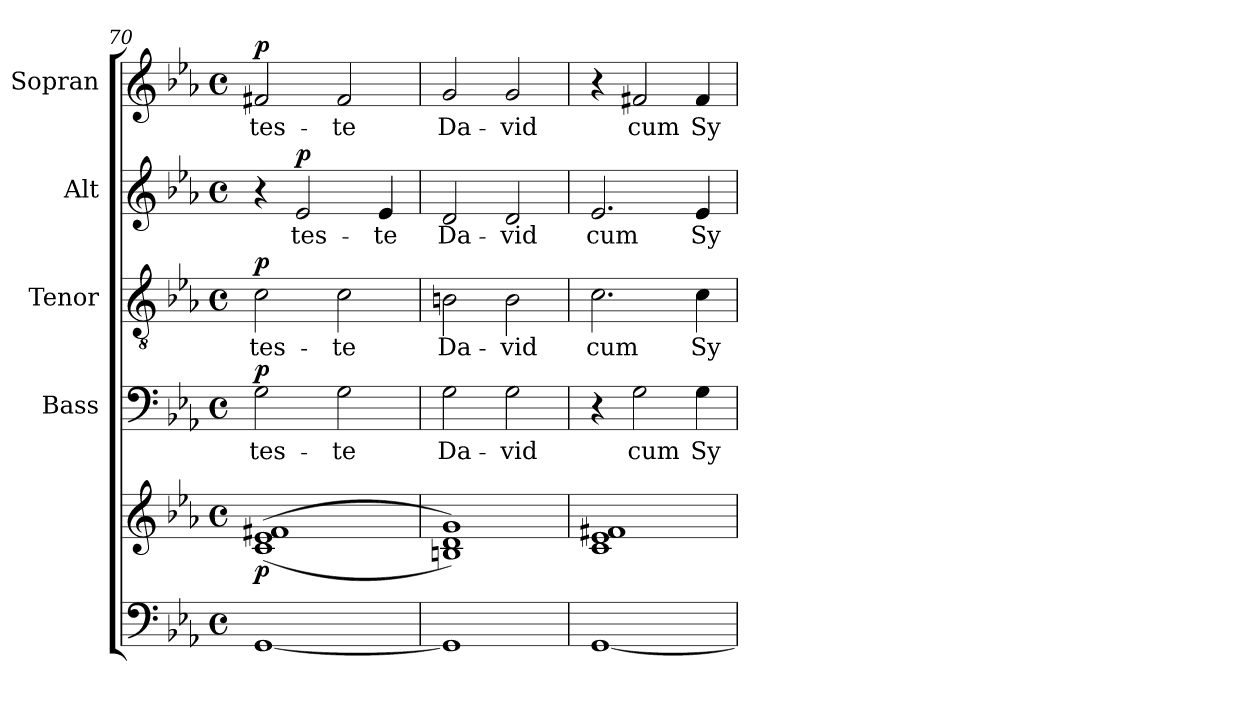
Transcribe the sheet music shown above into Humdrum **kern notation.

**kern	**kern	**dynam	**kern	**text	**dynam	**kern	**text	**dynam	**kern	**text	**dynam	**kern	**text	**dynam
*part5	*part5	*part5	*part4	*part4	*part4	*part3	*part3	*part3	*part2	*part2	*part2	*part1	*part1	*part1
*staff6	*staff5	*staff5/6	*staff4	*staff4	*staff4	*staff3	*staff3	*staff3	*staff2	*staff2	*staff2	*staff1	*staff1	*staff1
*	*	*	*I"Bass	*	*	*I"Tenor	*	*	*I"Alt	*	*	*I"Sopran	*	*
*	*	*	*I'B.	*	*	*I'T.	*	*	*I'A.	*	*	*I'S.	*	*
*clefF4	*clefG2	*	*clefF4	*	*	*clefGv2	*	*	*clefG2	*	*	*clefG2	*	*
*k[b-e-a-]	*k[b-e-a-]	*	*k[b-e-a-]	*	*	*k[b-e-a-]	*	*	*k[b-e-a-]	*	*	*k[b-e-a-]	*	*
*E-:	*E-:	*	*E-:	*	*	*E-:	*	*	*E-:	*	*	*E-:	*	*
*M4/4	*M4/4	*	*M4/4	*	*	*M4/4	*	*	*M4/4	*	*	*M4/4	*	*
*met(c)	*met(c)	*	*met(c)	*	*	*met(c)	*	*	*met(c)	*	*	*met(c)	*	*
=70	=70	=70	=70	=70	=70	=70	=70	=70	=70	=70	=70	=70	=70	=70
!	!	!LO:DY:b	!	!LO:LY:b	!LO:DY:a	!	!LO:LY:b	!LO:DY:a	!	!	!	!	!LO:LY:b	!LO:DY:a
[1GG	(<(>1c 1e- 1f#X	p	2G\	tes-	p	2c\	tes-	p	4r	.	.	2f#X/	tes-	p
!	!	!	!	!	!	!	!	!	!	!LO:LY:b	!LO:DY:a	!	!	!
.	.	.	.	.	.	.	.	.	2e-/	tes-	p	.	.	.
!	!	!	!	!LO:LY:b	!	!	!LO:LY:b	!	!	!	!	!	!LO:LY:b	!
.	.	.	2G\	-te	.	2c\	-te	.	.	.	.	2f#/	-te	.
!	!	!	!	!	!	!	!	!	!	!LO:LY:b	!	!	!	!
.	.	.	.	.	.	.	.	.	4e-/	-te	.	.	.	.
!!LO:LB:g=z
=71	=71	=71	=71	=71	=71	=71	=71	=71	=71	=71	=71	=71	=71	=71
!	!	!	!	!LO:LY:b	!	!	!LO:LY:b	!	!	!LO:LY:b	!	!	!LO:LY:b	!
1GG]	1Bn 1d 1g))	.	2G\	Da-	.	2Bn\	Da-	.	2d/	Da-	.	2g/	Da-	.
!	!	!	!	!LO:LY:b	!	!	!LO:LY:b	!	!	!LO:LY:b	!	!	!LO:LY:b	!
.	.	.	2G\	-vid	.	2B\	-vid	.	2d/	-vid	.	2g/	-vid	.
=72	=72	=72	=72	=72	=72	=72	=72	=72	=72	=72	=72	=72	=72	=72
!	!	!	!	!	!	!	!LO:LY:b	!	!	!LO:LY:b	!	!	!	!
[1GG	1c 1e- 1f#X	.	4r	.	.	2.c\	cum	.	2.e-/	cum	.	4r	.	.
!	!	!	!	!LO:LY:b	!	!	!	!	!	!	!	!	!LO:LY:b	!
.	.	.	2G\	cum	.	.	.	.	.	.	.	2f#X/	cum	.
!	!	!	!	!LO:LY:b	!	!	!LO:LY:b	!	!	!LO:LY:b	!	!	!LO:LY:b	!
.	.	.	4G\	Sy-	.	4c\	Sy-	.	4e-/	Sy-	.	4f#/	Sy-	.
=	=	=	=	=	=	=	=	=	=	=	=	=	=	=
*-	*-	*-	*-	*-	*-	*-	*-	*-	*-	*-	*-	*-	*-	*-
